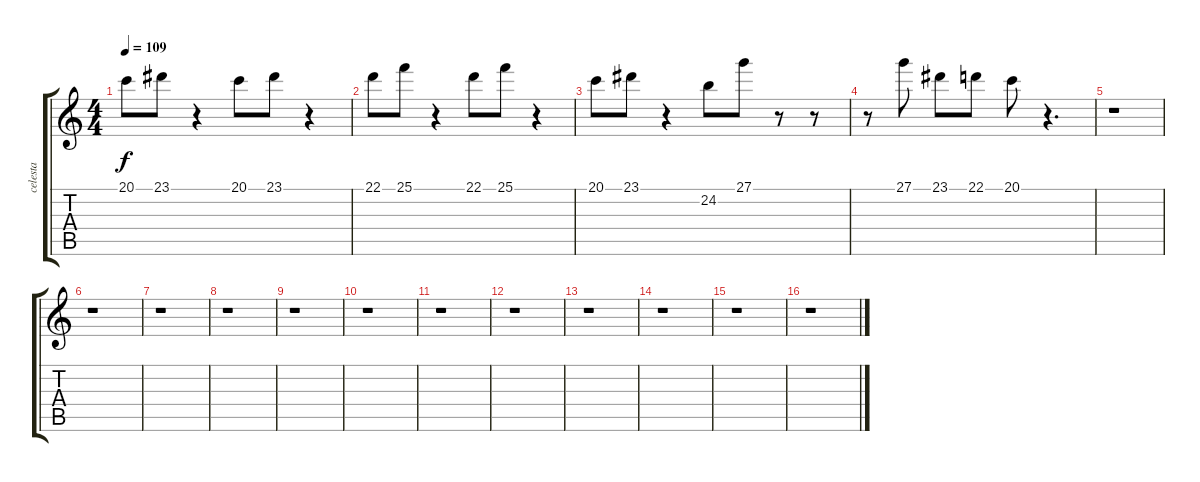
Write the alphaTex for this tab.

\track ("celesta" "celesta") {instrument celesta}
\staff {score tabs}
\tuning (E4 B3 G3 D3 A2 E2) {hide}
\ts (4 4)
\tempo 109
\clef g2
\ks c
20.1.8{dy f} 23.1.8 r.4 20.1.8 23.1.8 r.4 |
22.1.8 25.1.8 r.4 22.1.8 25.1.8 r.4 |
20.1.8 23.1.8 r.4 24.2.8 27.1.8 r.8 r.8 |
r.8 27.1.8 23.1.8 22.1.8 20.1.8 r.4{d} |
r.1 |
r.1 |
r.1 |
r.1 |
r.1 |
r.1 |
r.1 |
r.1 |
r.1 |
r.1 |
r.1 |
r.1
